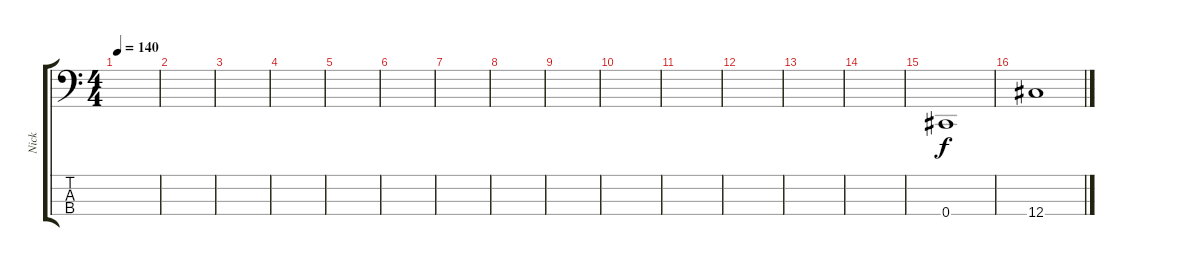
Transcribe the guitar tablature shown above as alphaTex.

\track ("Nick" "Nick") {instrument electricbasspick}
\staff {score tabs}
\tuning (Gb2 Db2 Ab1 Db1) {hide}
\ts (4 4)
\tempo 140
\clef f4
\ks c
|
|
|
|
|
|
|
|
|
|
|
|
|
|
0.4.1 |
12.4.1
